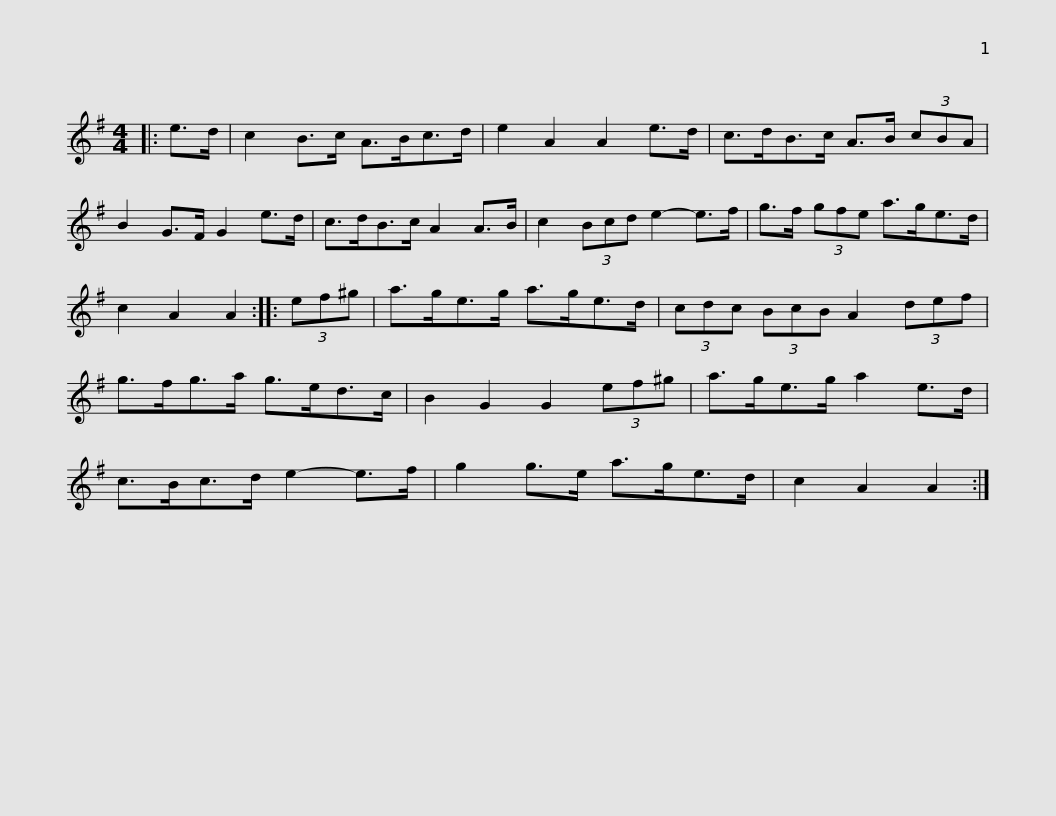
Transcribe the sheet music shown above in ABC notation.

X:1
L:1/8
M:4/4
I:linebreak $
K:G
V:1 treble
V:1
|: e>d | c2 B>c A>Bc>d | e2 A2 A2 e>d | c>dB>c A>B (3cBA | B2 G>F G2 e>d | %5
 c>dB>c A2 A>B |$ c2 (3Bcd e2- e>f | g>f (3gfe a>ge>d | c2 A2 A2 :: (3ef^g | %10
 a>ge>g a>ge>d | (3cdc (3BcB A2 (3def |$ g>fg>a g>ed>c | B2 G2 G2 (3ef^g | a>ge>g a2 e>d | %15
 c>Bc>d e2- e>f | g2 g>e a>ge>d | c2 A2 A2 :| %18
